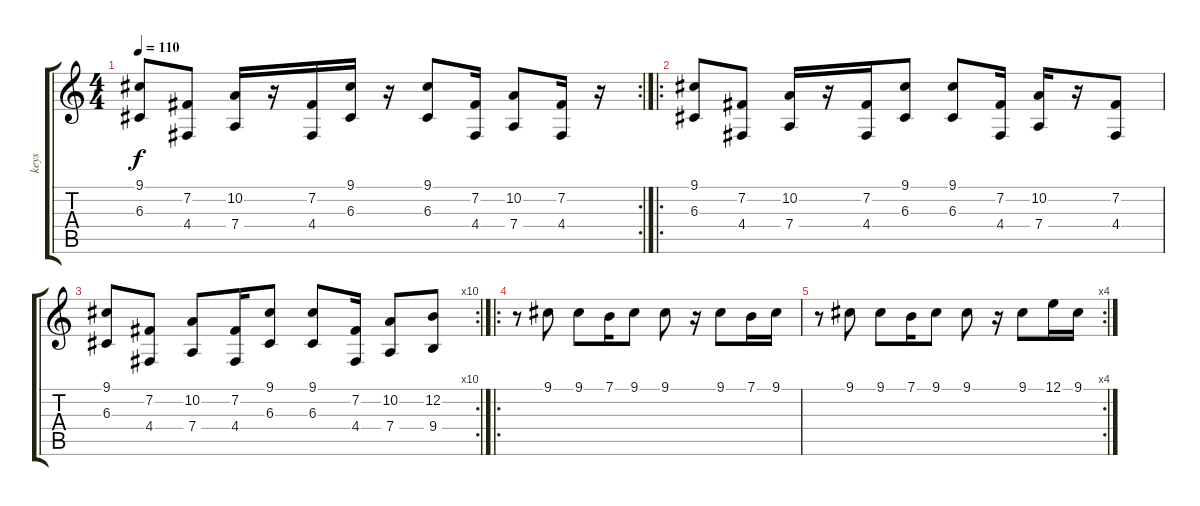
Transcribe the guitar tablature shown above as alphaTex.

\track ("keys" "keys") {instrument acousticgrandpiano}
\staff {score tabs}
\tuning (E4 B3 G3 D3 A2 E2) {hide}
\rc 2
\ts (4 4)
\tempo 110
\clef g2
\ks c
(9.1 6.3).8{dy f instrument acousticgrandpiano} (7.2 4.4).8 (10.2 7.4).16 r.16 (7.2 4.4).16 (9.1 6.3).16 r.16 (9.1 6.3).8 (7.2 4.4).16 (10.2 7.4).8 (7.2 4.4).16 r.16 |
\ro
(9.1 6.3).8 (7.2 4.4).8 (10.2 7.4).16 r.16 (7.2 4.4).16 (9.1 6.3).8 (9.1 6.3).8 (7.2 4.4).16 (10.2 7.4).16 r.16 (7.2 4.4).8 |
\rc 10
(9.1 6.3).8 (7.2 4.4).8 (10.2 7.4).8 (7.2 4.4).16 (9.1 6.3).8 (9.1 6.3).8 (7.2 4.4).16 (10.2 7.4).8 (12.2 9.4).8 |
\ro
r.8 9.1.8 9.1.8 7.1.16 9.1.8 9.1.8 r.16 9.1.8 7.1.16 9.1.16 |
\rc 4
r.8 9.1.8 9.1.8 7.1.16 9.1.8 9.1.8 r.16 9.1.8 12.1.16 9.1.16
